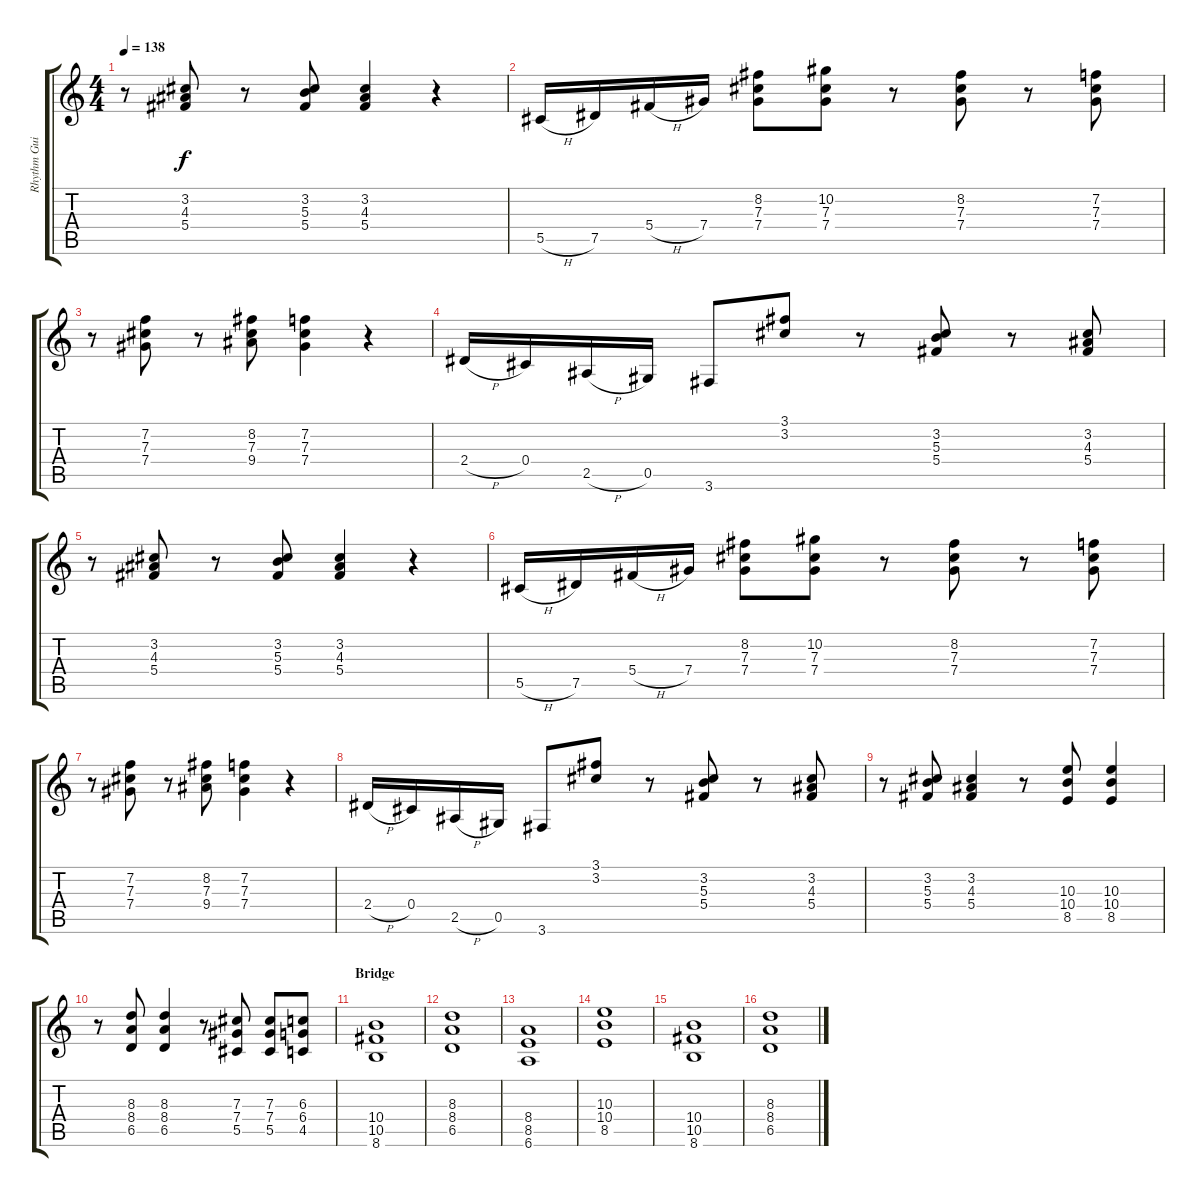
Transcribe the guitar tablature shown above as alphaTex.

\track ("Rhythm Guitar 1" "Rhythm Gui") {instrument overdrivenguitar}
\staff {score tabs}
\tuning (Eb4 Bb3 Gb3 Db3 Ab2 Eb2) {hide}
\ts (4 4)
\tempo 138
\clef g2
\ks c
r.8{dy f} (3.2 4.3 5.4).8 r.8 (3.2 5.3 5.4).8 (3.2 4.3 5.4).4 r.4 |
5.5{h}.16 7.5.16 5.4{h}.16 7.4.16 (8.2 7.3 7.4).8 (10.2 7.3 7.4).8 r.8 (8.2 7.3 7.4).8 r.8 (7.2 7.3 7.4).8 |
r.8 (7.2 7.3 7.4).8 r.8 (8.2 7.3 9.4).8 (7.2 7.3 7.4).4 r.4 |
2.4{h}.16 0.4.16 2.5{h}.16 0.5.16 3.6.8 (3.1 3.2).8 r.8 (3.2 5.3 5.4).8 r.8 (3.2 4.3 5.4).8 |
r.8 (3.2 4.3 5.4).8 r.8 (3.2 5.3 5.4).8 (3.2 4.3 5.4).4 r.4 |
5.5{h}.16 7.5.16 5.4{h}.16 7.4.16 (8.2 7.3 7.4).8 (10.2 7.3 7.4).8 r.8 (8.2 7.3 7.4).8 r.8 (7.2 7.3 7.4).8 |
r.8 (7.2 7.3 7.4).8 r.8 (8.2 7.3 9.4).8 (7.2 7.3 7.4).4 r.4 |
2.4{h}.16 0.4.16 2.5{h}.16 0.5.16 3.6.8 (3.1 3.2).8 r.8 (3.2 5.3 5.4).8 r.8 (3.2 4.3 5.4).8 |
r.8 (3.2 5.3 5.4).8 (3.2 4.3 5.4).4 r.8 (10.3 10.4 8.5).8 (10.3 10.4 8.5).4 |
r.8 (8.3 8.4 6.5).8 (8.3 8.4 6.5).4 r.8 (7.3 7.4 5.5).8 (7.3 7.4 5.5).8 (6.3 6.4 4.5).8 |
\section ("" "Bridge")
(10.4 10.5 8.6).1 |
(8.3 8.4 6.5).1 |
(8.4 8.5 6.6).1 |
(10.3 10.4 8.5).1 |
(10.4 10.5 8.6).1 |
(8.3 8.4 6.5).1
